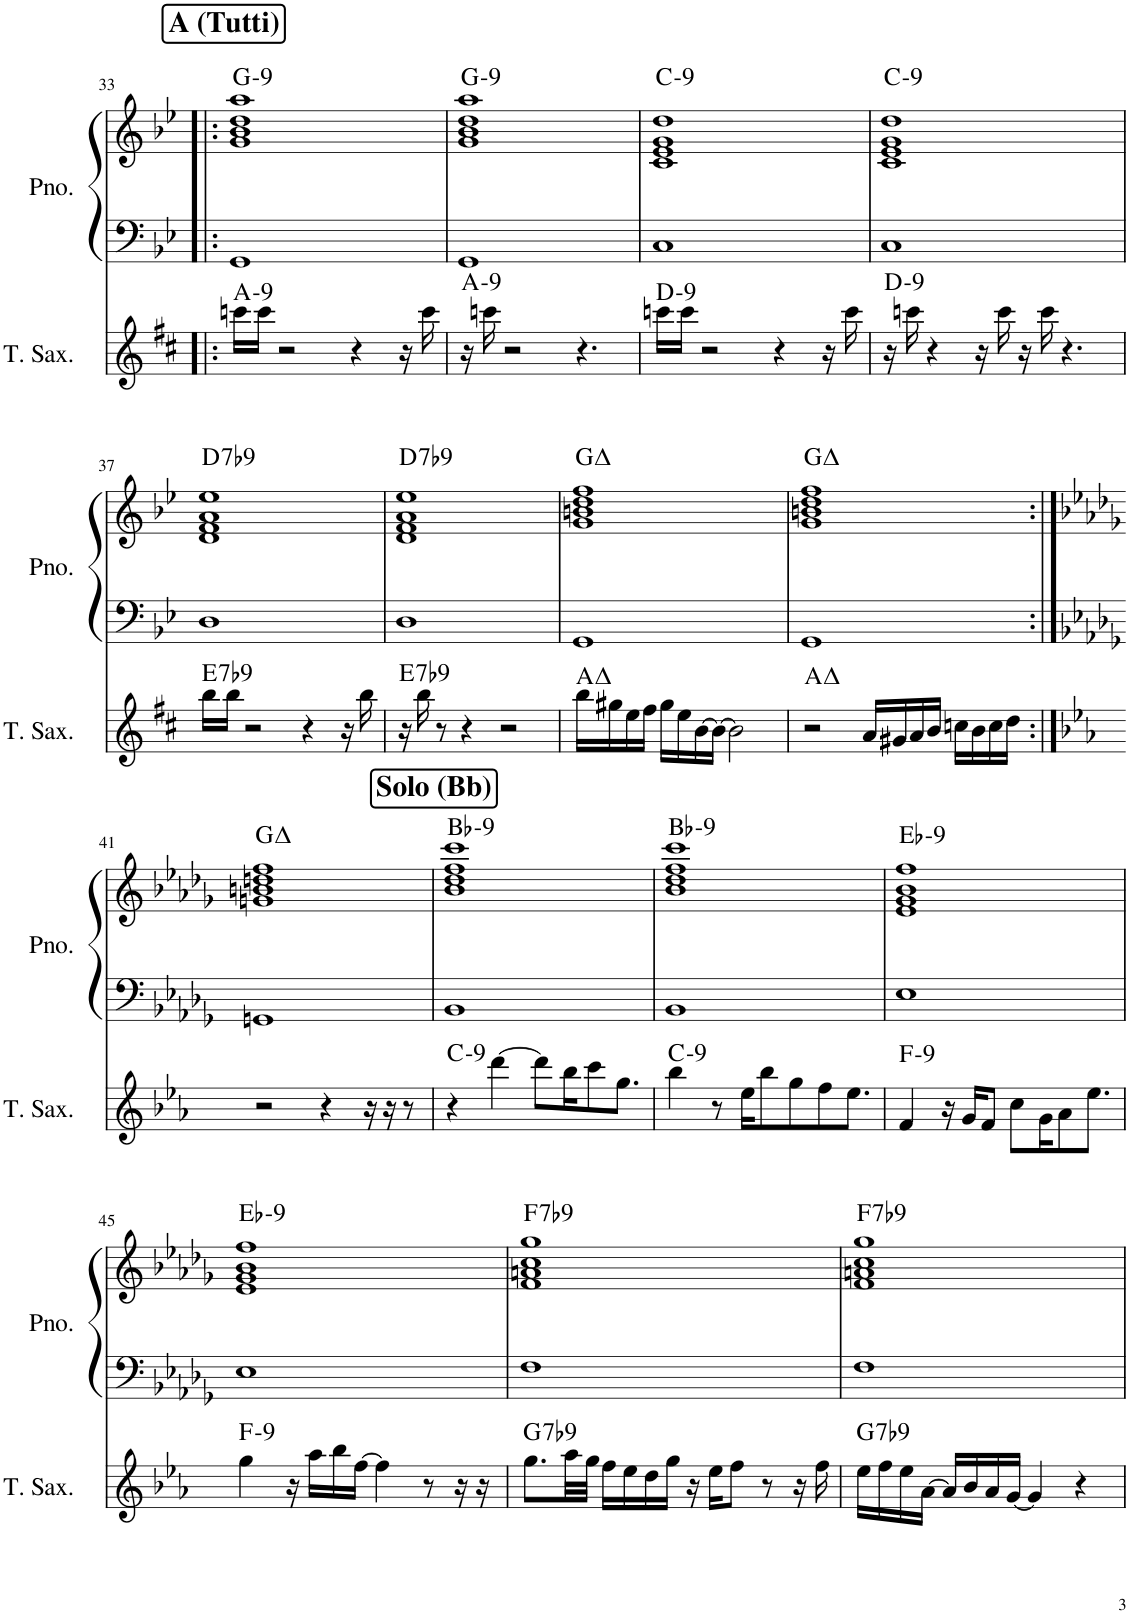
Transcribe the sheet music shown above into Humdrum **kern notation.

**kern	**harte	**kern	**kern	**harte
*part2	*part2	*part1	*part1	*part1
*staff3	*	*staff2	*staff1	*
*I"Tenor Saxophone	*	*I"Piano	*	*
*I'T. Sax.	*	*I'Pno.	*	*
!!LO:PB:g=z
*clefG2	*	*clefF4	*clefG2	*
*Trd8c14	*	*	*	*
*k[f#c#]	*	*k[b-e-]	*k[b-e-]	*
*M4/4	*	*M4/4	*M4/4	*
!!LO:REH:place=s1:a:B:cj:fs=14:t=A (Tutti)
=33!|:	=33!|:	=33!|:	=33!|:	=33!|:
!	!LO:H:kt=9	!	!	!LO:H:kt=9
16cccn\LL	A:min9	1GG	1g 1b- 1dd 1aa	G:min9
16ccc\JJ	.	.	.	.
2r	.	.	.	.
4r	.	.	.	.
16r	.	.	.	.
16ccc\	.	.	.	.
=34	=34	=34	=34	=34
!	!LO:H:kt=9	!	!	!LO:H:kt=9
16r	A:min9	1GG	1g 1b- 1dd 1aa	G:min9
16cccn\	.	.	.	.
2r	.	.	.	.
4.r	.	.	.	.
=35	=35	=35	=35	=35
!	!LO:H:kt=9	!	!	!LO:H:kt=9
16cccn\LL	D:min9	1C	1c 1e- 1g 1dd	C:min9
16ccc\JJ	.	.	.	.
2r	.	.	.	.
4r	.	.	.	.
16r	.	.	.	.
16ccc\	.	.	.	.
=36	=36	=36	=36	=36
!	!LO:H:kt=9	!	!	!LO:H:kt=9
16r	D:min9	1C	1c 1e- 1g 1dd	C:min9
16cccn\	.	.	.	.
4r	.	.	.	.
16r	.	.	.	.
16ccc\	.	.	.	.
16r	.	.	.	.
16ccc\	.	.	.	.
4.r	.	.	.	.
!!LO:LB:g=z
=37	=37	=37	=37	=37
!	!LO:H:kt=7	!	!	!LO:H:kt=7
16bb\LL	E:7(b9)	1D	1d 1f 1a 1ee-	D:7(b9)
16bb\JJ	.	.	.	.
2r	.	.	.	.
4r	.	.	.	.
16r	.	.	.	.
16bb\	.	.	.	.
=38	=38	=38	=38	=38
!	!LO:H:kt=7	!	!	!LO:H:kt=7
16r	E:7(b9)	1D	1d 1f 1a 1ee-	D:7(b9)
16bb\	.	.	.	.
8r	.	.	.	.
4r	.	.	.	.
2r	.	.	.	.
=39	=39	=39	=39	=39
16bb\LL	A:maj	1GG	1g 1bn 1dd 1ff	G:maj
16gg#X\	.	.	.	.
16ee\	.	.	.	.
16ff#\JJ	.	.	.	.
16gg#\LL	.	.	.	.
16ee\	.	.	.	.
[16b\	.	.	.	.
16b\JJ_	.	.	.	.
2b\]	.	.	.	.
=40	=40	=40	=40	=40
2r	A:maj	1GG	1g 1bn 1dd 1ff	G:maj
16a/LL	.	.	.	.
16g#X/	.	.	.	.
16a/	.	.	.	.
16b/JJ	.	.	.	.
16ccn\LL	.	.	.	.
16b\	.	.	.	.
16cc\	.	.	.	.
16dd\JJ	.	.	.	.
!!LO:LB:g=z
=41:|!	=41:|!	=41:|!	=41:|!	=41:|!
*k[b-e-a-]	*	*k[b-e-a-d-g-]	*k[b-e-a-d-g-]	*
2r	.	1GGn	1gn 1bn 1ddn 1ff	G:maj
4r	.	.	.	.
16r	.	.	.	.
16r	.	.	.	.
8r	.	.	.	.
!!LO:REH:place=s1:a:B:cj:fs=14:t=Solo (Bb)
=42	=42	=42	=42	=42
!	!LO:H:kt=9	!	!	!LO:H:kt=9
4r	C:min9	1BB-	1b- 1dd- 1ff 1ccc	Bb:min9
[4ddd\	.	.	.	.
8ddd\L]	.	.	.	.
16bb-\K	.	.	.	.
8ccc\	.	.	.	.
8.gg\J	.	.	.	.
=43	=43	=43	=43	=43
!	!LO:H:kt=9	!	!	!LO:H:kt=9
4bb-\	C:min9	1BB-	1b- 1dd- 1ff 1ccc	Bb:min9
8r	.	.	.	.
16ee-\KL	.	.	.	.
8bb-\	.	.	.	.
8gg\	.	.	.	.
8ff\	.	.	.	.
8.ee-\J	.	.	.	.
=44	=44	=44	=44	=44
!	!LO:H:kt=9	!	!	!LO:H:kt=9
4f/	F:min9	1E-	1e- 1g- 1b- 1ff	Eb:min9
16r	.	.	.	.
16g/KL	.	.	.	.
8f/J	.	.	.	.
8cc\L	.	.	.	.
16g\K	.	.	.	.
8a-\	.	.	.	.
8.ee-\J	.	.	.	.
!!LO:LB:g=z
=45	=45	=45	=45	=45
!	!LO:H:kt=9	!	!	!LO:H:kt=9
4gg\	F:min9	1E-	1e- 1g- 1b- 1ff	Eb:min9
16r	.	.	.	.
16aa-\LL	.	.	.	.
16bb-\	.	.	.	.
[16ff\JJ	.	.	.	.
4ff\]	.	.	.	.
8r	.	.	.	.
16r	.	.	.	.
16r	.	.	.	.
=46	=46	=46	=46	=46
!	!LO:H:kt=7	!	!	!LO:H:kt=7
8.gg\L	G:7(b9)	1F	1f 1an 1cc 1gg-	F:7(b9)
32aa-\LL	.	.	.	.
32gg\JJJ	.	.	.	.
16ff\LL	.	.	.	.
16ee-\	.	.	.	.
16dd\	.	.	.	.
16gg\JJ	.	.	.	.
16r	.	.	.	.
16ee-\KL	.	.	.	.
8ff\J	.	.	.	.
8r	.	.	.	.
16r	.	.	.	.
16ff\	.	.	.	.
=47	=47	=47	=47	=47
!	!LO:H:kt=7	!	!	!LO:H:kt=7
16ee-\LL	G:7(b9)	1F	1f 1an 1cc 1gg-	F:7(b9)
16ff\	.	.	.	.
16ee-\	.	.	.	.
[16a-\JJ	.	.	.	.
16a-/LL]	.	.	.	.
16b-/	.	.	.	.
16a-/	.	.	.	.
[16g/JJ	.	.	.	.
4g/]	.	.	.	.
4r	.	.	.	.
=	=	=	=	=
*-	*-	*-	*-	*-
